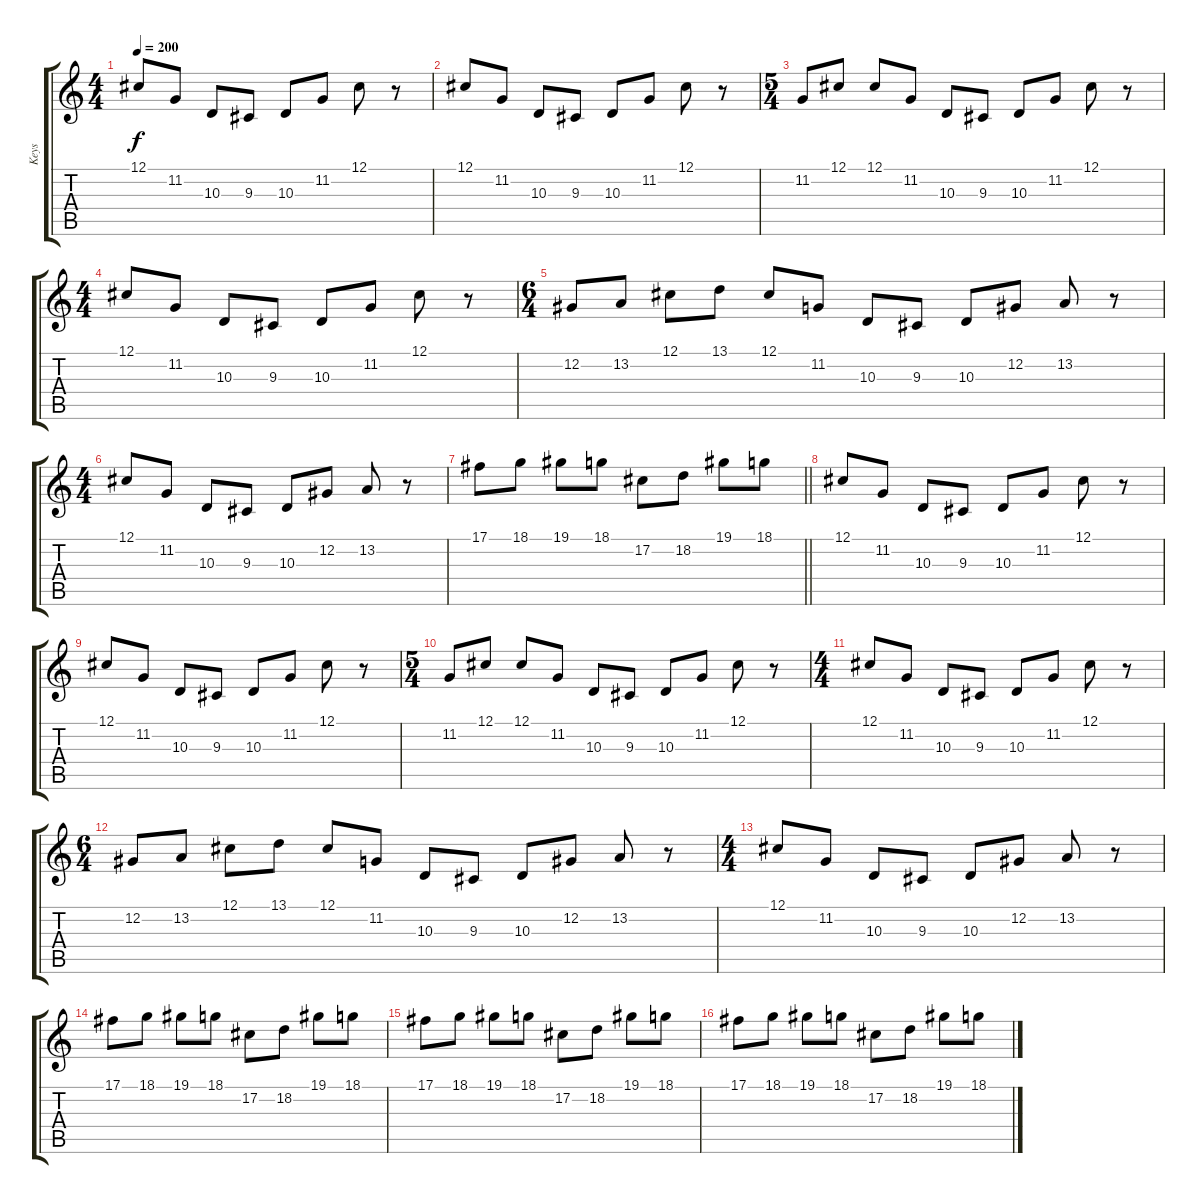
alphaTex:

\track ("Keys" "Keys") {instrument lead2sawtooth}
\staff {score tabs}
\tuning (Db4 Ab3 E3 B2 Gb2 Db2) {hide}
\ts (4 4)
\tempo 200
\clef g2
\ks c
12.1.8{dy f volume 7} 11.2.8 10.3.8 9.3.8 10.3.8 11.2.8 12.1.8 r.8 |
12.1.8 11.2.8 10.3.8 9.3.8 10.3.8 11.2.8 12.1.8 r.8 |
\ts (5 4)
11.2.8 12.1.8 12.1.8 11.2.8 10.3.8 9.3.8 10.3.8 11.2.8 12.1.8 r.8 |
\ts (4 4)
12.1.8 11.2.8 10.3.8 9.3.8 10.3.8 11.2.8 12.1.8 r.8 |
\ts (6 4)
12.2.8 13.2.8 12.1.8 13.1.8 12.1.8 11.2.8 10.3.8 9.3.8 10.3.8 12.2.8 13.2.8 r.8 |
\ts (4 4)
12.1.8 11.2.8 10.3.8 9.3.8 10.3.8 12.2.8 13.2.8 r.8 |
\barLineRight lightlight
17.1.8 18.1.8 19.1.8 18.1.8 17.2.8 18.2.8 19.1.8 18.1.8 |
12.1.8 11.2.8 10.3.8 9.3.8 10.3.8 11.2.8 12.1.8 r.8 |
12.1.8 11.2.8 10.3.8 9.3.8 10.3.8 11.2.8 12.1.8 r.8 |
\ts (5 4)
11.2.8 12.1.8 12.1.8 11.2.8 10.3.8 9.3.8 10.3.8 11.2.8 12.1.8 r.8 |
\ts (4 4)
12.1.8 11.2.8 10.3.8 9.3.8 10.3.8 11.2.8 12.1.8 r.8 |
\ts (6 4)
12.2.8 13.2.8 12.1.8 13.1.8 12.1.8 11.2.8 10.3.8 9.3.8 10.3.8 12.2.8 13.2.8 r.8 |
\ts (4 4)
12.1.8 11.2.8 10.3.8 9.3.8 10.3.8 12.2.8 13.2.8 r.8 |
17.1.8 18.1.8 19.1.8 18.1.8 17.2.8 18.2.8 19.1.8 18.1.8 |
17.1.8 18.1.8 19.1.8 18.1.8 17.2.8 18.2.8 19.1.8 18.1.8 |
17.1.8 18.1.8 19.1.8 18.1.8 17.2.8 18.2.8 19.1.8 18.1.8
